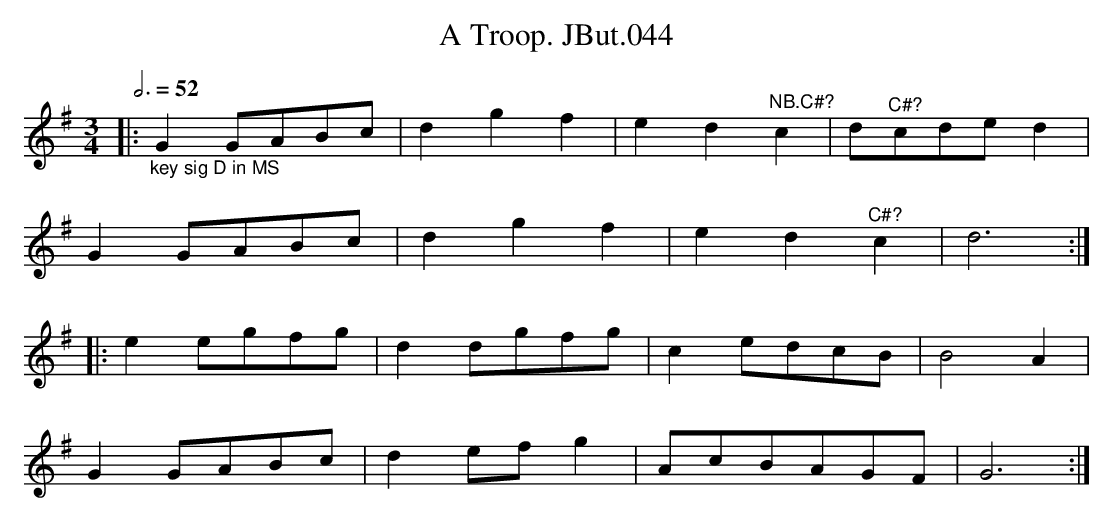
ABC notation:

X:1
T:Troop. JBut.044, A
M:3/4
L:1/8
Q:3/4=52
K:G
|:"_key sig D in MS"G2 GABc|d2g2f2|e2d2"^NB.C#?"c2|d"^C#?"cde d2|
G2 GABc|d2g2f2|e2d2"^C#?"c2|d6:|
|:e2 egfg|d2 dgfg|c2 edcB|B4 A2|
G2 GABc|d2 ef g2|AcBAGF|G6:|
